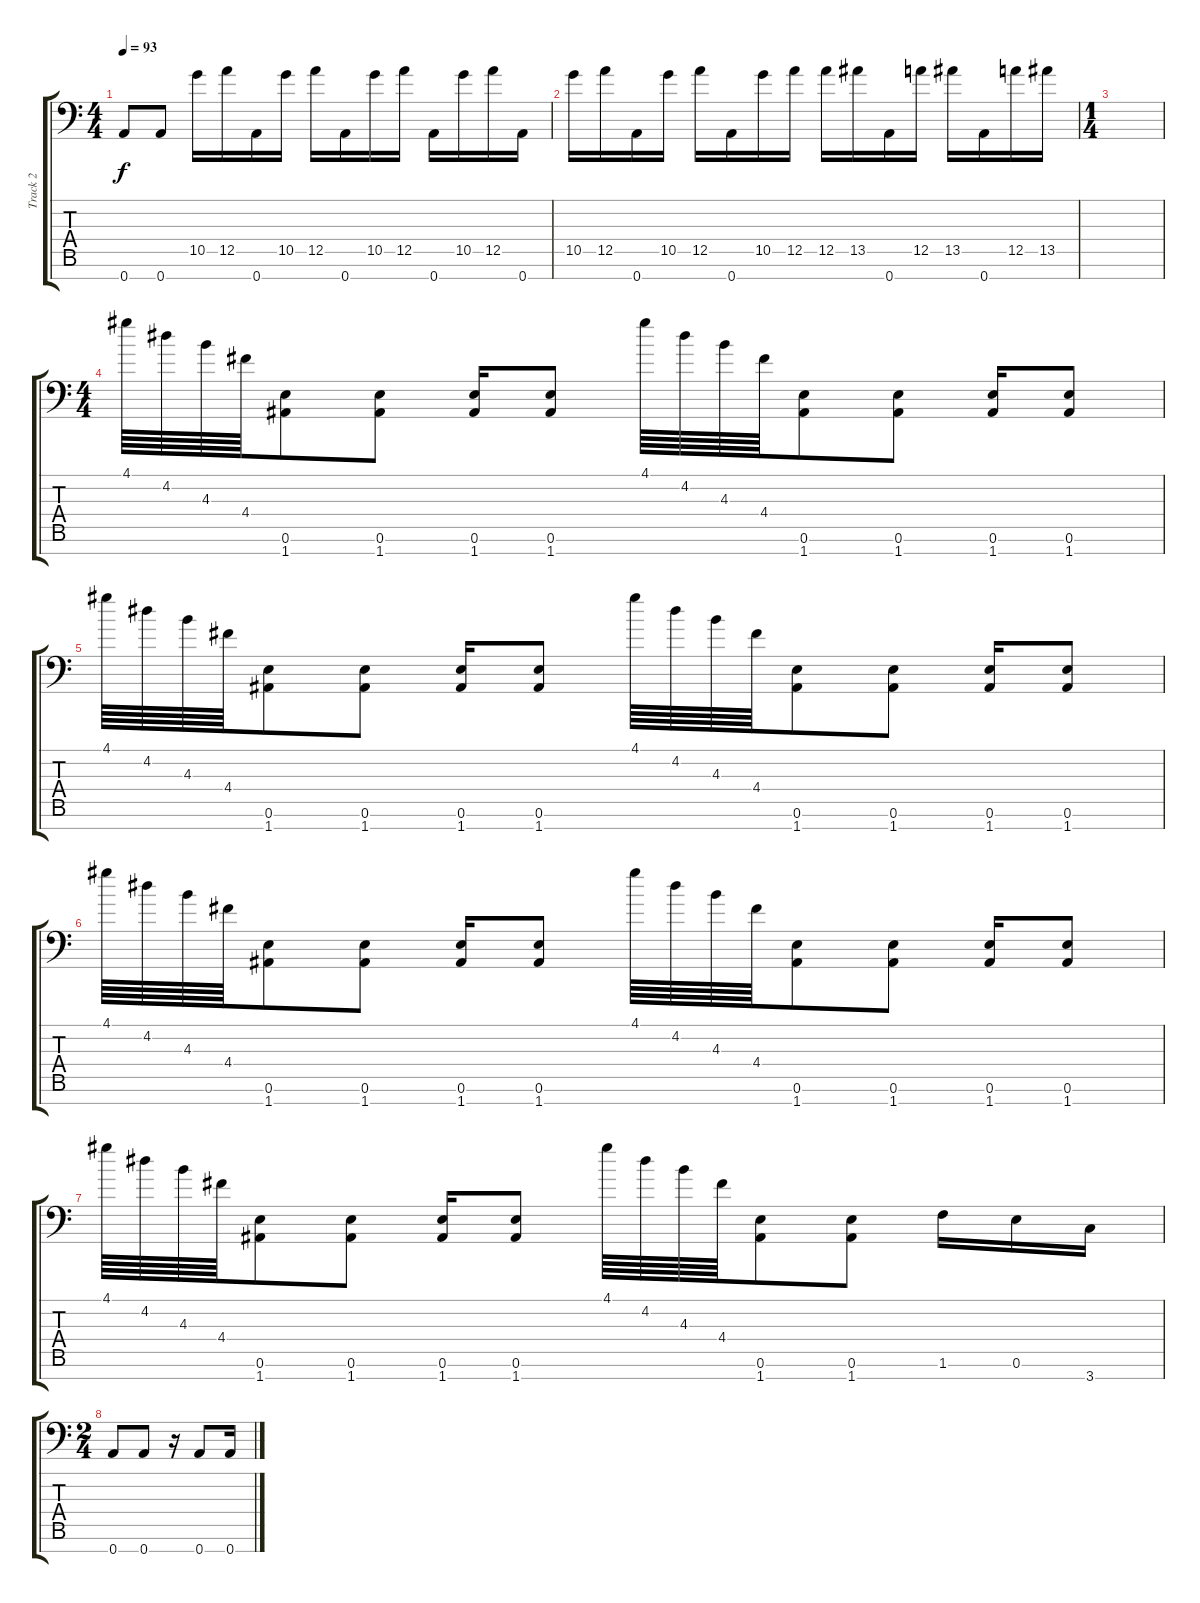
\track ("Track 2" "Track 2") {instrument distortionguitar}
\staff {score tabs}
\tuning (E4 B3 G3 D3 A2 E2 A1) {hide}
\ts (4 4)
\tempo 93
\clef f4
\ks c
0.7.8{dy f} 0.7.8 10.5.16 12.5.16 0.7.16 10.5.16 12.5.16 0.7.16 10.5.16 12.5.16 0.7.16 10.5.16 12.5.16 0.7.16 |
10.5.16 12.5.16 0.7.16 10.5.16 12.5.16 0.7.16 10.5.16 12.5.16 12.5.16 13.5.16 0.7.16 12.5.16 13.5.16 0.7.16 12.5.16 13.5.16 |
\ts (1 4)
|
\ts (4 4)
4.1.64{instrument guitarharmonics} 4.2.64 4.3.64 4.4.64 (0.6 1.7).8{instrument distortionguitar} (0.6 1.7).8 (0.6 1.7).16 (0.6 1.7).8 4.1.64{instrument guitarharmonics} 4.2.64 4.3.64 4.4.64 (0.6 1.7).8{instrument distortionguitar} (0.6 1.7).8 (0.6 1.7).16 (0.6 1.7).8 |
4.1.64{instrument guitarharmonics} 4.2.64 4.3.64 4.4.64 (0.6 1.7).8{instrument distortionguitar} (0.6 1.7).8 (0.6 1.7).16 (0.6 1.7).8 4.1.64{instrument guitarharmonics} 4.2.64 4.3.64 4.4.64 (0.6 1.7).8{instrument distortionguitar} (0.6 1.7).8 (0.6 1.7).16 (0.6 1.7).8 |
4.1.64{instrument guitarharmonics} 4.2.64 4.3.64 4.4.64 (0.6 1.7).8{instrument distortionguitar} (0.6 1.7).8 (0.6 1.7).16 (0.6 1.7).8 4.1.64{instrument guitarharmonics} 4.2.64 4.3.64 4.4.64 (0.6 1.7).8{instrument distortionguitar} (0.6 1.7).8 (0.6 1.7).16 (0.6 1.7).8 |
4.1.64{instrument guitarharmonics} 4.2.64 4.3.64 4.4.64 (0.6 1.7).8{instrument distortionguitar} (0.6 1.7).8 (0.6 1.7).16 (0.6 1.7).8 4.1.64{instrument guitarharmonics} 4.2.64 4.3.64 4.4.64 (0.6 1.7).8{instrument distortionguitar} (0.6 1.7).8 1.6.16 0.6.16 3.7.16 |
\ts (2 4)
0.7.8 0.7.8 r.16 0.7.8 0.7.16
